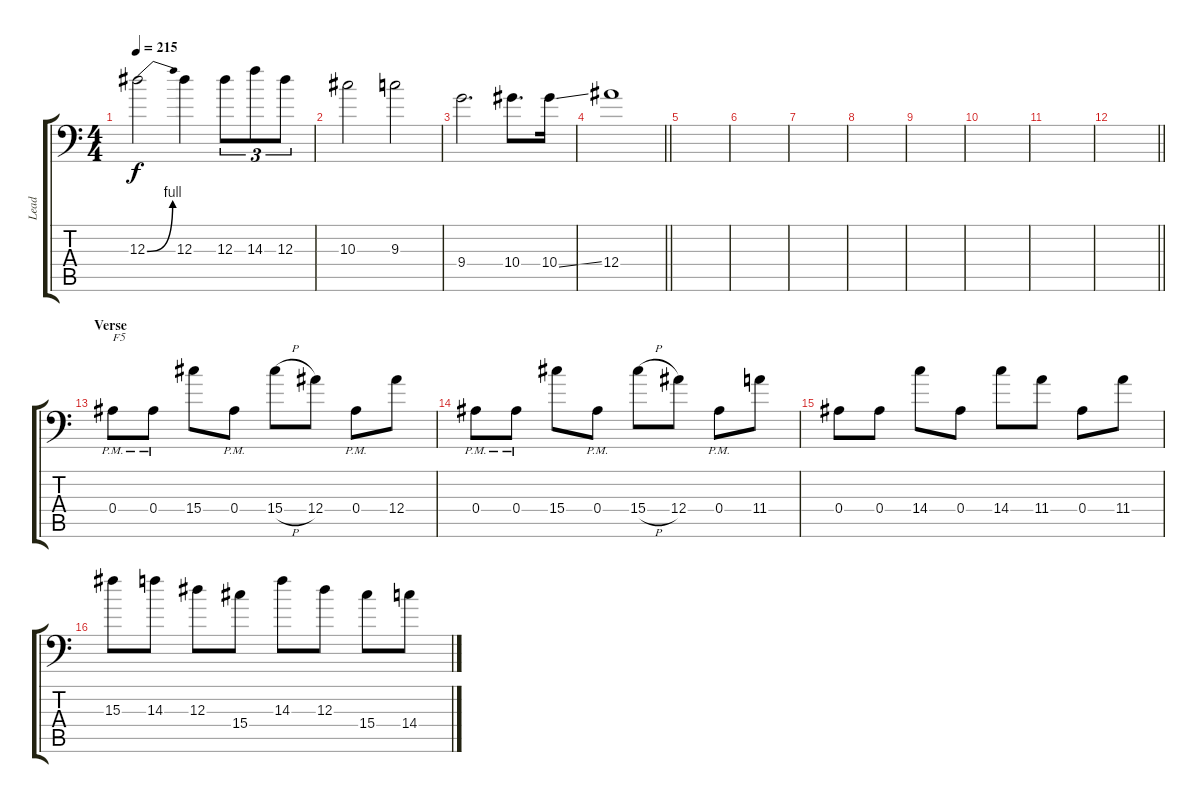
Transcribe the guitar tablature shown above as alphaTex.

\track ("Lead" "Lead") {instrument distortionguitar}
\staff {score tabs}
\tuning (C4 G3 Eb3 Bb2 F2 Bb1) {hide}
\ts (4 4)
\tempo 215
\clef f4
\ks c
12.3{be (bend 0 0 60 4)}.2{dy f} 12.3.4 12.3.8{tu (3 2)} 14.3.8{tu (3 2)} 12.3.8{tu (3 2)} |
10.3.2 9.3.2 |
9.4.2{d} 10.4.8{d} 10.4{ss}.16 |
\barLineRight lightlight
12.4.1 |
\section ("" "")
|
|
|
|
|
|
|
\barLineRight lightlight
|
\section ("" "Verse")
0.4{pm}.8{txt "F5"} 0.4{pm}.8 15.4.8 0.4{pm}.8 15.4{h}.8 12.4.8 0.4{pm}.8 12.4.8 |
0.4{pm}.8 0.4{pm}.8 15.4.8 0.4{pm}.8 15.4{h}.8 12.4.8 0.4{pm}.8 11.4.8 |
0.4.8 0.4.8 14.4.8 0.4.8 14.4.8 11.4.8 0.4.8 11.4.8 |
15.3.8 14.3.8 12.3.8 15.4.8 14.3.8 12.3.8 15.4.8 14.4.8
